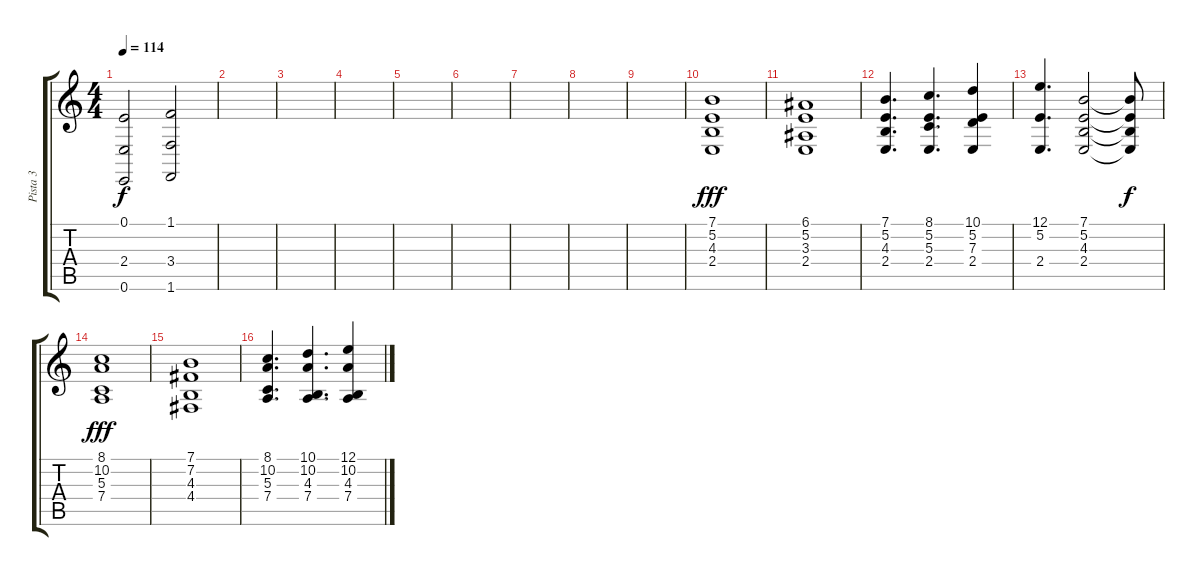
\track ("Pista 3" "Pista 3") {instrument choiraahs}
\staff {score tabs}
\tuning (E4 B3 G3 D3 A2 E2) {hide}
\ts (4 4)
\tempo 114
\clef g2
\ks c
(0.1 2.4 0.6).2{dy f} (1.1 3.4 1.6).2 |
|
|
|
|
|
|
|
|
(7.1 5.2 4.3 2.4).1{dy fff} |
(6.1 5.2 3.3 2.4).1 |
(7.1 5.2 4.3 2.4).4{d} (8.1 5.2 5.3 2.4).4{d} (10.1 5.2 7.3 2.4).4 |
(12.1 5.2 2.4).4{d} (7.1 5.2 4.3 2.4).2 (7.1{t} 5.2{t} 4.3{t} 2.4{t}).8{dy f} |
(8.1 10.2 5.3 7.4).1{dy fff} |
(7.1 7.2 4.3 4.4).1 |
(8.1 10.2 5.3 7.4).4{d} (10.1 10.2 4.3 7.4).4{d} (12.1 10.2 4.3 7.4).4
